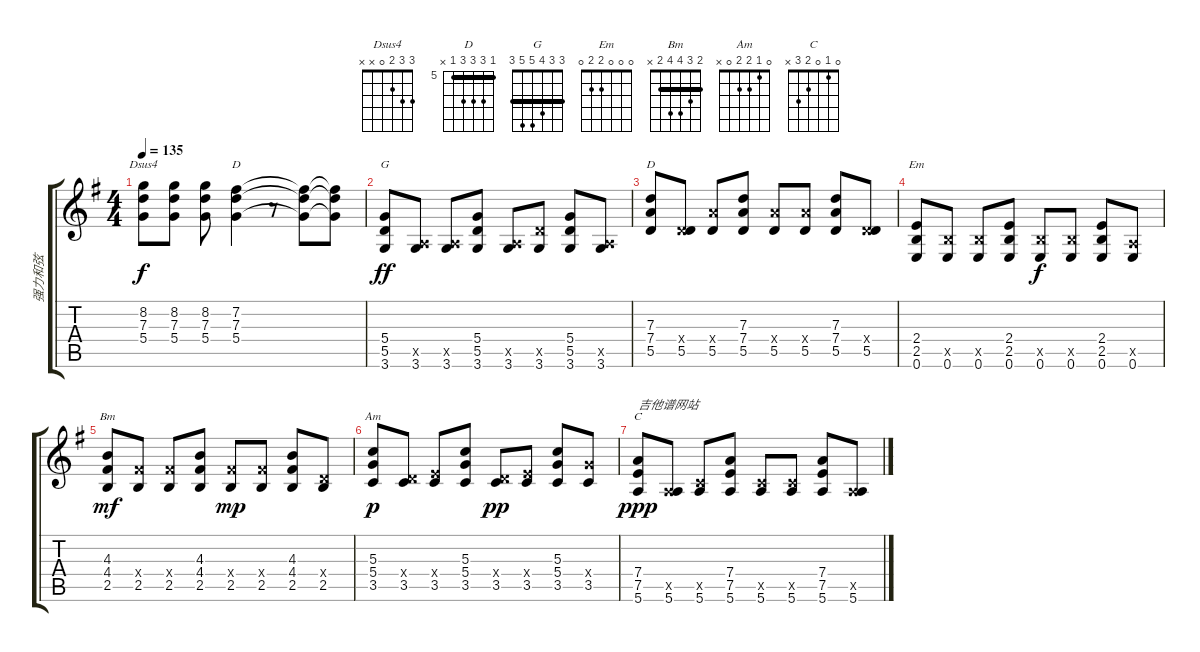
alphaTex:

\track ("强力和弦" "强力和弦") {instrument distortionguitar}
\staff {score tabs}
\tuning (E4 B3 G3 D3 A2 E2) {hide}
\chord ("Dsus4" 3 3 2 0 x x)
\chord ("D" 2 3 2 0 x x)
\chord ("G" 3 3 4 5 5 3) {barre 3}
\chord ("D" 5 7 7 7 5 x) {firstfret 5 barre 5}
\chord ("Em" 0 0 0 2 2 0)
\chord ("Bm" 2 3 4 4 2 x) {barre 2}
\chord ("Am" 0 1 2 2 0 x)
\chord ("C" 0 1 0 2 3 x)
\ts (4 4)
\tempo 135
\clef g2
\ks g
(8.2 7.3 5.4).8{ch "Dsus4" dy f} (8.2 7.3 5.4).8 (8.2 7.3 5.4).8 (7.2 7.3 5.4).4{ch "D"} r.8 (7.2{t} 7.3{t} 5.4{t}).8 (7.2{t} 7.3{t} 5.4{t}).8 |
(5.4 5.5 3.6).8{ch "G" dy ff volume 13} (0.5{x} 3.6).8 (0.5{x} 3.6).8 (5.4 5.5 3.6).8 (0.5{x} 3.6).8 (5.5{x} 3.6).8 (5.4 5.5 3.6).8 (0.5{x} 3.6).8 |
(7.3 7.4 5.5).8{ch "D"} (0.4{x} 5.5).8 (7.4{x} 5.5).8 (7.3 7.4 5.5).8 (7.4{x} 5.5).8 (7.4{x} 5.5).8 (7.3 7.4 5.5).8 (0.4{x} 5.5).8 |
(2.4 2.5 0.6).8{ch "Em" volume 10 balance 4} (2.5{x} 0.6).8 (2.5{x} 0.6).8 (2.4 2.5 0.6).8 (2.5{x} 0.6).8{dy f} (2.5{x} 0.6).8 (2.4 2.5 0.6).8 (0.5{x} 0.6).8 |
(4.3 4.4 2.5).8{ch "Bm" dy mf} (4.4{x} 2.5).8 (4.4{x} 2.5).8 (4.3 4.4 2.5).8 (4.4{x} 2.5).8{dy mp} (4.4{x} 2.5).8 (4.3 4.4 2.5).8 (0.4{x} 2.5).8 |
(5.3 5.4 3.5).8{ch "Am" dy p} (0.4{x} 3.5).8 (2.4{x} 3.5).8 (5.3 5.4 3.5).8 (0.4{x} 3.5).8{dy pp} (2.4{x} 3.5).8 (5.3 5.4 3.5).8 (5.4{x} 3.5).8 |
(7.4 7.5 5.6).8{ch "C" txt "吉他谱网站" dy ppp} (0.5{x} 5.6).8 (3.5{x} 5.6).8 (7.4 7.5 5.6).8 (3.5{x} 5.6).8 (3.5{x} 5.6).8 (7.4 7.5 5.6).8 (0.5{x} 5.6).8
